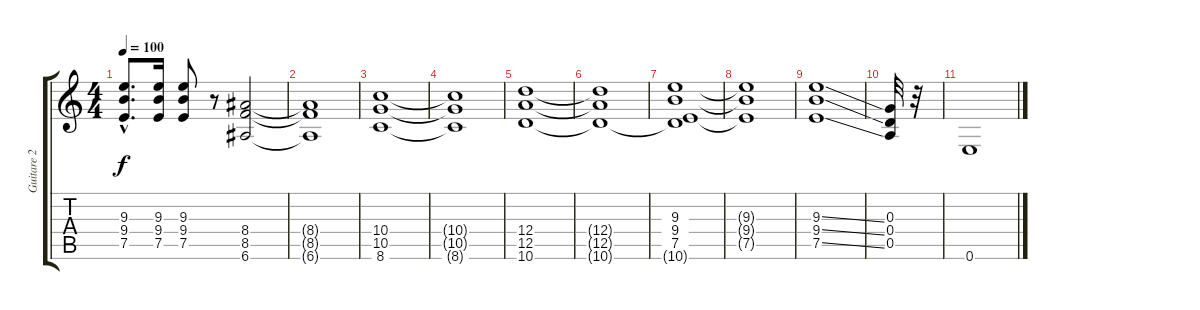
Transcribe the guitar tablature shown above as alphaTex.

\track ("Guitare 2" "Guitare 2") {instrument overdrivenguitar}
\staff {score tabs}
\tuning (E4 B3 G3 D3 A2 E2) {hide}
\ts (4 4)
\tempo 100
\clef g2
\ks c
(9.3{hac} 9.4{hac} 7.5{hac}).8{d dy f} (9.3 9.4 7.5).16 (9.3 9.4 7.5).8 r.8 (8.4 8.5 6.6).2 |
(8.4{t} 8.5{t} 6.6{t}).1 |
(10.4 10.5 8.6).1 |
(10.4{t} 10.5{t} 8.6{t}).1 |
(12.4 12.5 10.6).1 |
(12.4{t} 12.5{t} 10.6{t}).1 |
(9.3 9.4 7.5 10.6{t}).1 |
(9.3{t} 9.4{t} 7.5{t}).1 |
(9.3{ss} 9.4{ss} 7.5{ss}).1 |
(0.3 0.4 0.5).32 r.32 |
0.6.1
